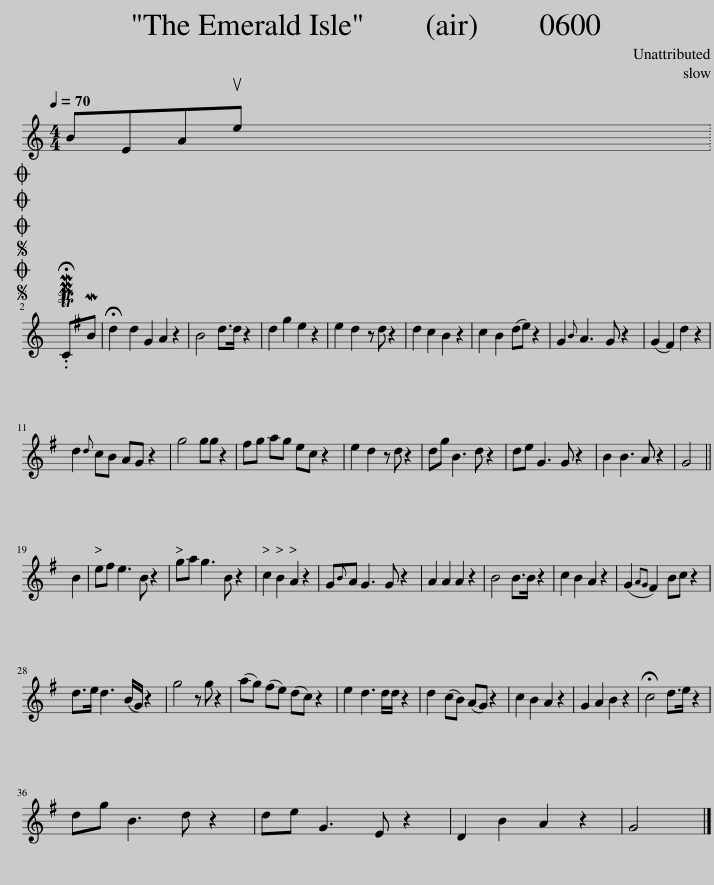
X:1
L:1/8
Q:1/4=70
M:4/4
I:linebreak $
K:C
V:1 treble
V:1
 BEAue x2002 |$SOSOOO .!fermata!PMTCMB !fermata!d2 | d2 G2 A2 z2 | B4 d>d z2 | d2 g2 e2 z2 | %5
 e2 d2 z d z2 | d2 c2 B2 z2 | c2 B2 (de) z2 | G2{B} A3 G z2 | (G2 ^F2) d2 z2 |$ %10
 d2{d} cB AG z2 | g4 gg z2 | ^fg ag ec z2 | e2 d2 z d z2 | dg B3 d z2 | %15
 de G3 G z2 | B2 B3 A z2 | G4 ||$ B2 | e^f e3 B z2 | %20
 ga g3 B z2 | c2 B2 A2 z2 | G{B}A G3 G z2 | A2 A2 A2 z2 | B4 B>B z2 | %25
 c2 B2 A2 z2 | (G2{AG} ^F2) Bc z2 |$ d>e d3 (B/G/) z2 | g4 z g z2 | (ag) (^fe) (dc) z2 | %30
 e2 d3 d/d/ z2 | d2 (cB) (AG) z2 | c2 B2 A2 z2 | G2 A2 B2 z2 | !fermata!c4 d>e z2 |$ %35
 dg B3 d z2 | de G3 E z2 | D2 B2 A2 z2 | G4 |] %39
